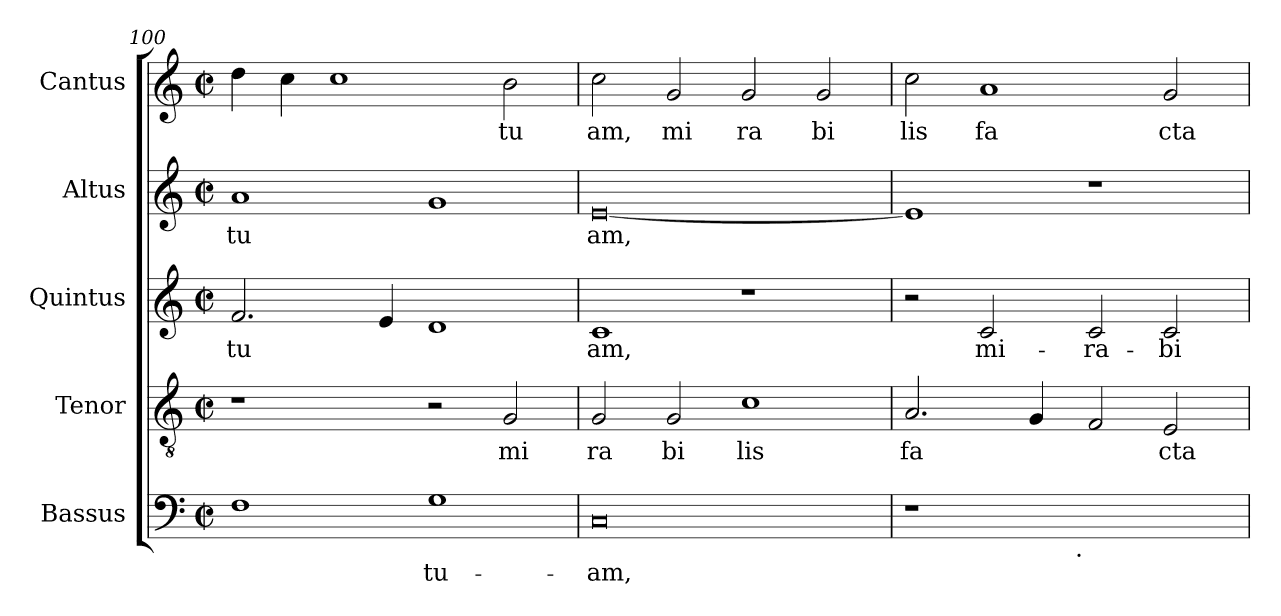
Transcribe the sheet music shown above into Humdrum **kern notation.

**kern	**text	**kern	**text	**kern	**text	**kern	**text	**kern	**text
*part5	*part5	*part4	*part4	*part3	*part3	*part2	*part2	*part1	*part1
*staff5	*staff5	*staff4	*staff4	*staff3	*staff3	*staff2	*staff2	*staff1	*staff1
*I"Bassus	*	*I"Tenor	*	*I"Quintus	*	*I"Altus	*	*I"Cantus	*
*clefF4	*	*clefGv2	*	*clefG2	*	*clefG2	*	*clefG2	*
*k[]	*	*k[]	*	*k[]	*	*k[]	*	*k[]	*
*C:	*	*C:	*	*C:	*	*C:	*	*C:	*
*M2/2	*	*M2/2	*	*M2/2	*	*M2/2	*	*M2/2	*
*met(c|)	*	*met(c|)	*	*met(c|)	*	*met(c|)	*	*met(c|)	*
=100	=100	=100	=100	=100	=100	=100	=100	=100	=100
!	!LO:LY:b:cj	!	!	!	!LO:LY:b:cj	!	!LO:LY:b:cj	!	!LO:LY:b:cj
1F	.	1r	.	2.f/	tu-	1a	tu-	4dd\	.
!	!	!	!	!	!	!	!	!	!LO:LY:b:cj
.	.	.	.	.	.	.	.	4cc\	.
!	!	!	!	!	!	!	!	!	!LO:LY:b:cj
.	.	.	.	.	.	.	.	1cc	.
!	!	!	!	!	!LO:LY:b:cj	!	!	!	!
.	.	.	.	4e/	--	.	.	.	.
!	!LO:LY:b:cj	!	!	!	!LO:LY:b:cj	!	!LO:LY:b:cj	!	!
1G	tu-	2r	.	1d	--	1g	--	.	.
!	!	!	!LO:LY:b:cj	!	!	!	!	!	!LO:LY:b:cj
.	.	2G/	mi	.	.	.	.	2b\	tu
=101	=101	=101	=101	=101	=101	=101	=101	=101	=101
!	!LO:LY:b:cj	!	!LO:LY:b:cj	!	!LO:LY:b:cj	!	!LO:LY:b:cj	!	!LO:LY:b:cj
0C	-am,	2G/	ra	1c	-am,	[<0e	-am,	2cc\	am,
!	!	!	!LO:LY:b:cj	!	!	!	!	!	!LO:LY:b:cj
.	.	2G/	bi	.	.	.	.	2g/	mi
!	!	!	!LO:LY:b:cj	!	!	!	!	!	!LO:LY:b:cj
.	.	1c	lis	1r	.	.	.	2g/	ra
!	!	!	!	!	!	!	!	!	!LO:LY:b:cj
.	.	.	.	.	.	.	.	2g/	bi
=102	=102	=102	=102	=102	=102	=102	=102	=102	=102
!	!	!	!LO:LY:b:cj	!	!	!	!LO:LY:b:cj	!	!LO:LY:b:cj
*^	*	*	*	*	*	*	*	*	*
1r	2ryy	.	2.A/	fa	2r	.	1e]	.	2cc\	lis
!	!	!	!	!	!	!LO:LY:b:cj	!	!	!	!LO:LY:b:cj
.	4...ryy	.	.	.	2c/	mi-	.	.	1a	fa
!	!	!	!	!LO:LY:b:cj	!	!	!	!	!	!
.	.	.	4G/	.	.	.	.	.	.	.
!	!LO:TX:b:t=.	!	!	!	!	!	!	!	!	!
.	1ryy	.	.	.	.	.	.	.	.	.
!	!	!	!	!LO:LY:b:cj	!	!LO:LY:b:cj	!	!	!	!
1ryy	.	.	2F/	.	2c/	-ra-	1r	.	.	.
!	!	!	!	!LO:LY:b:cj	!	!LO:LY:b:cj	!	!	!	!LO:LY:b:cj
.	.	.	2E/	cta	2c/	-bi-	.	.	2g/	cta
.	32ryy	.	.	.	.	.	.	.	.	.
*v	*v	*	*	*	*	*	*	*	*	*
=	=	=	=	=	=	=	=	=	=
*-	*-	*-	*-	*-	*-	*-	*-	*-	*-
